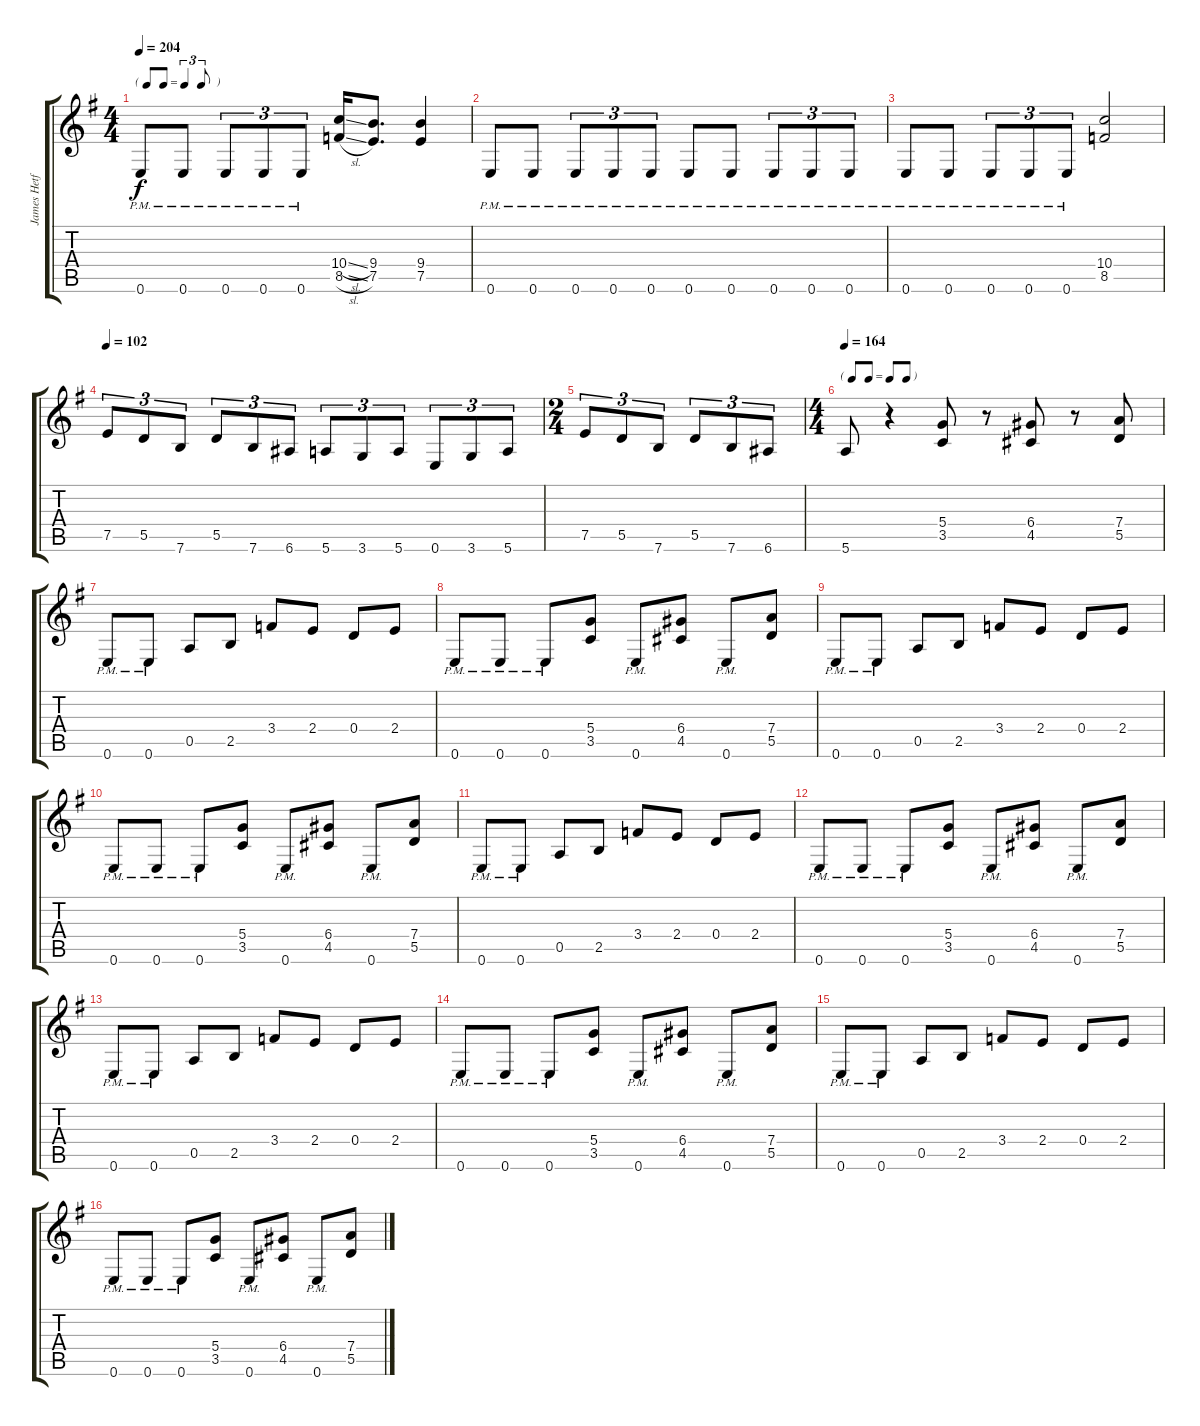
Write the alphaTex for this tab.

\track ("James Hetfield" "James Hetf") {instrument distortionguitar}
\staff {score tabs}
\tuning (E4 B3 G3 D3 A2 E2) {hide}
\ts (4 4)
\tf triplet8th
\tempo 204
\clef g2
\ks eminor
0.6{pm}.8{dy f} 0.6{pm}.8 0.6{pm}.8{tu (3 2)} 0.6{pm}.8{tu (3 2)} 0.6{pm}.8{tu (3 2)} (10.4{sl} 8.5{sl}).16 (9.4 7.5).8{d} (9.4 7.5).4 |
0.6{pm}.8 0.6{pm}.8 0.6{pm}.8{tu (3 2)} 0.6{pm}.8{tu (3 2)} 0.6{pm}.8{tu (3 2)} 0.6{pm}.8 0.6{pm}.8 0.6{pm}.8{tu (3 2)} 0.6{pm}.8{tu (3 2)} 0.6{pm}.8{tu (3 2)} |
0.6{pm}.8 0.6{pm}.8 0.6{pm}.8{tu (3 2)} 0.6{pm}.8{tu (3 2)} 0.6{pm}.8{tu (3 2)} (10.4 8.5).2 |
\tempo 102
7.5.8{tu (3 2)} 5.5.8{tu (3 2)} 7.6.8{tu (3 2)} 5.5.8{tu (3 2)} 7.6.8{tu (3 2)} 6.6.8{tu (3 2)} 5.6.8{tu (3 2)} 3.6.8{tu (3 2)} 5.6.8{tu (3 2)} 0.6.8{tu (3 2)} 3.6.8{tu (3 2)} 5.6.8{tu (3 2)} |
\ts (2 4)
7.5.8{tu (3 2)} 5.5.8{tu (3 2)} 7.6.8{tu (3 2)} 5.5.8{tu (3 2)} 7.6.8{tu (3 2)} 6.6.8{tu (3 2)} |
\ts (4 4)
\tf none
\tempo 164
5.6.8 r.4 (5.4 3.5).8 r.8 (6.4 4.5).8 r.8 (7.4 5.5).8 |
0.6{pm}.8 0.6{pm}.8 0.5.8 2.5.8 3.4.8 2.4.8 0.4.8 2.4.8 |
0.6{pm}.8 0.6{pm}.8 0.6{pm}.8 (5.4 3.5).8 0.6{pm}.8 (6.4 4.5).8 0.6{pm}.8 (7.4 5.5).8 |
0.6{pm}.8 0.6{pm}.8 0.5.8 2.5.8 3.4.8 2.4.8 0.4.8 2.4.8 |
0.6{pm}.8 0.6{pm}.8 0.6{pm}.8 (5.4 3.5).8 0.6{pm}.8 (6.4 4.5).8 0.6{pm}.8 (7.4 5.5).8 |
0.6{pm}.8 0.6{pm}.8 0.5.8 2.5.8 3.4.8 2.4.8 0.4.8 2.4.8 |
0.6{pm}.8 0.6{pm}.8 0.6{pm}.8 (5.4 3.5).8 0.6{pm}.8 (6.4 4.5).8 0.6{pm}.8 (7.4 5.5).8 |
0.6{pm}.8 0.6{pm}.8 0.5.8 2.5.8 3.4.8 2.4.8 0.4.8 2.4.8 |
0.6{pm}.8 0.6{pm}.8 0.6{pm}.8 (5.4 3.5).8 0.6{pm}.8 (6.4 4.5).8 0.6{pm}.8 (7.4 5.5).8 |
0.6{pm}.8 0.6{pm}.8 0.5.8 2.5.8 3.4.8 2.4.8 0.4.8 2.4.8 |
0.6{pm}.8 0.6{pm}.8 0.6{pm}.8 (5.4 3.5).8 0.6{pm}.8 (6.4 4.5).8 0.6{pm}.8 (7.4 5.5).8
